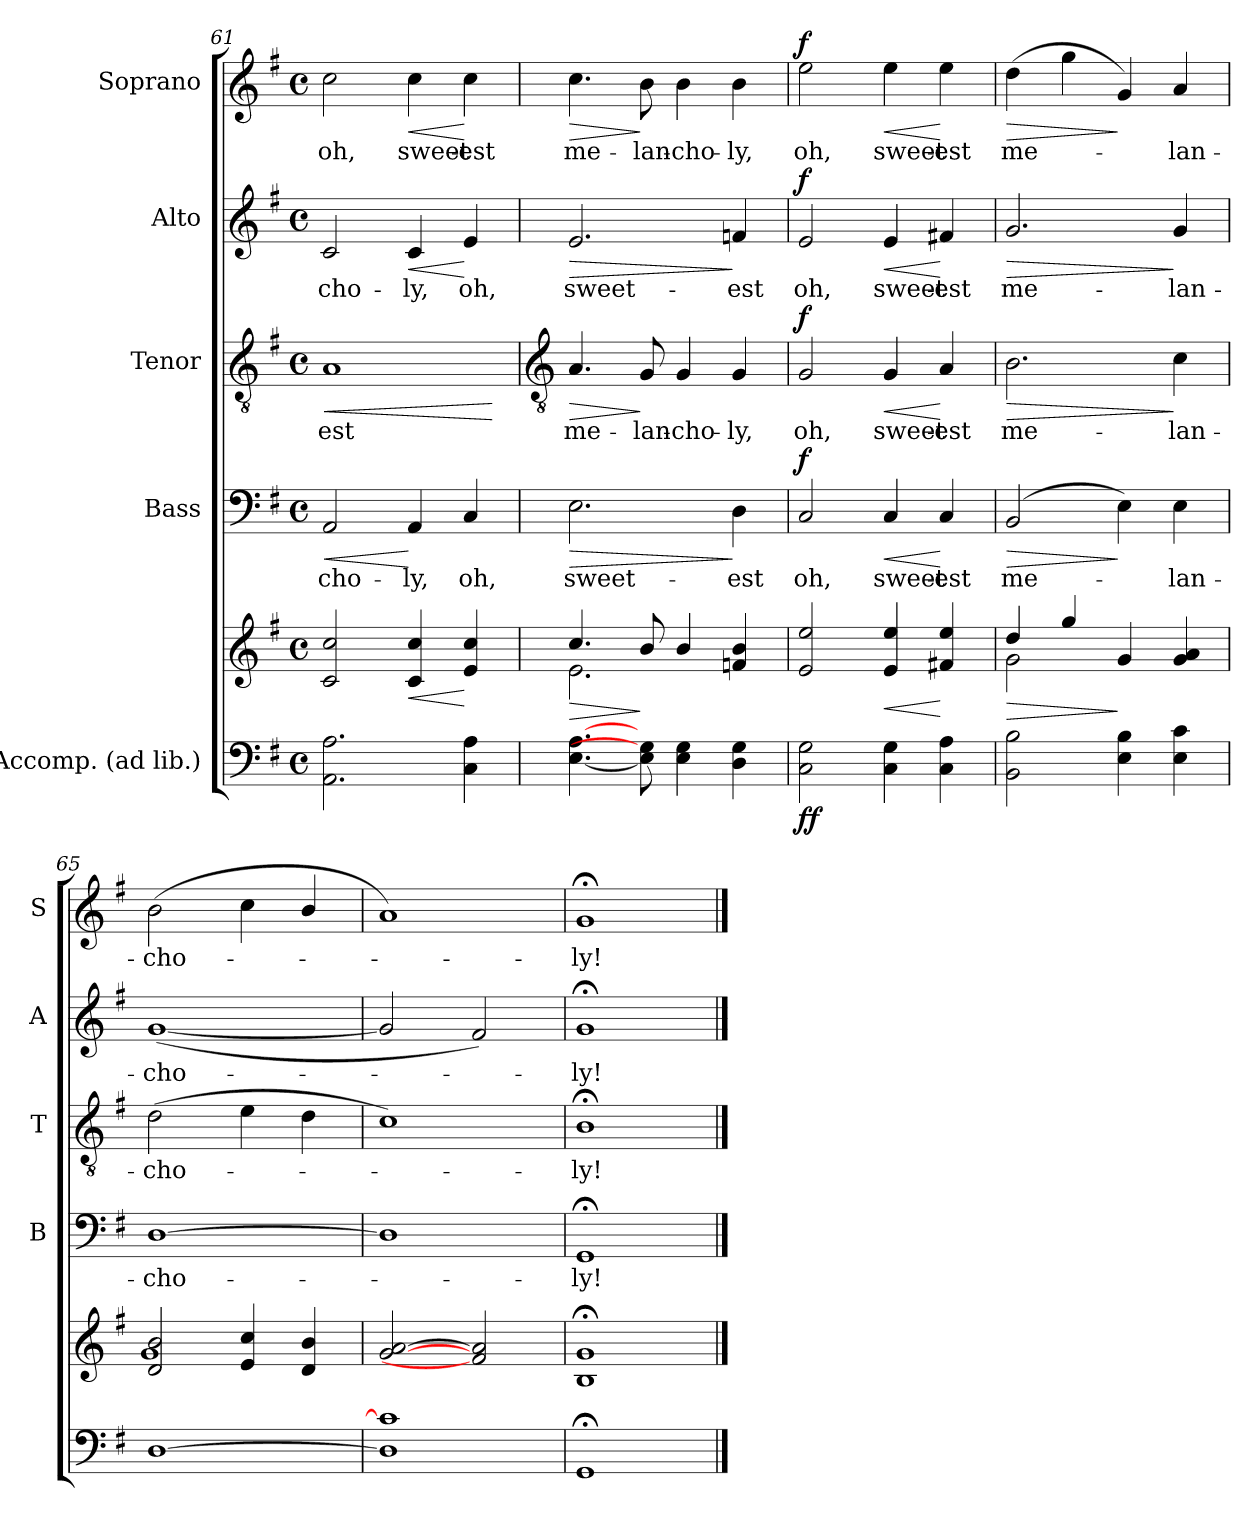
**kern	**kern	**dynam	**kern	**text	**dynam	**kern	**text	**dynam	**kern	**text	**dynam	**kern	**text	**dynam
*part5	*part5	*part5	*part4	*part4	*part4	*part3	*part3	*part3	*part2	*part2	*part2	*part1	*part1	*part1
*staff6	*staff5	*staff5/6	*staff4	*staff4	*staff4	*staff3	*staff3	*staff3	*staff2	*staff2	*staff2	*staff1	*staff1	*staff1
*I"Accomp. (ad lib.)	*	*	*I"Bass	*	*	*I"Tenor	*	*	*I"Alto	*	*	*I"Soprano	*	*
*	*	*	*I'B	*	*	*I'T	*	*	*I'A	*	*	*I'S	*	*
*clefF4	*clefG2	*	*clefF4	*	*	*clefGv2	*	*	*clefG2	*	*	*clefG2	*	*
*k[f#]	*k[f#]	*	*k[f#]	*	*	*k[f#]	*	*	*k[f#]	*	*	*k[f#]	*	*
*G:	*G:	*	*G:	*	*	*G:	*	*	*G:	*	*	*G:	*	*
*M4/4	*M4/4	*	*M4/4	*	*	*M4/4	*	*	*M4/4	*	*	*M4/4	*	*
*met(c)	*met(c)	*	*met(c)	*	*	*met(c)	*	*	*met(c)	*	*	*met(c)	*	*
=61	=61	=61	=61	=61	=61	=61	=61	=61	=61	=61	=61	=61	=61	=61
*	*^	*	*	*	*	*	*	*	*	*	*	*	*	*
!	!	!	!	!	!LO:LY:b	!LO:HP:b	!	!LO:LY:b	!LO:HP:b	!	!LO:LY:b	!	!	!LO:LY:b	!
2.AA 2.A	2c 2cc	1ryy	.	2AA	-cho-	<	1A	-est	<	2c	-cho-	.	2cc	oh,	.
!	!	!	!LO:HP:b	!	!LO:LY:b	!	!	!	!	!	!LO:LY:b	!LO:HP:b	!	!LO:LY:b	!LO:HP:b
.	4c 4cc	.	<	4AA	-ly,	[	.	.	.	4c	-ly,	<	4cc	sweet-	<
!	!	!	!	!	!LO:LY:b	!	!	!	!	!	!LO:LY:b	!	!	!LO:LY:b	!
4C 4A	4e 4cc	.	[	4C	oh,	.	.	.	.	4e	oh,	[	4cc	-est	[
*	*v	*v	*	*	*	*	*	*	*	*	*	*	*	*	*
.	.	.	.	.	.	.	.	[	.	.	.	.	.	.
!!LO:LB:g=z
=62	=62	=62	=62	=62	=62	=62	=62	=62	=62	=62	=62	=62	=62	=62
*	*	*	*	*	*	*clefGv2	*	*	*	*	*	*	*	*
!	!	!LO:HP:b	!	!LO:LY:b	!LO:HP:b	!	!LO:LY:b	!LO:HP:b	!	!LO:LY:b	!LO:HP:b	!	!LO:LY:b	!LO:HP:b
*	*^	*	*	*	*	*	*	*	*	*	*	*	*	*
[4.E [4.A	4.cc/	2.e\	>	2.E	sweet-	>	4.A	me-	>	2.e	sweet-	>	4.cc	me-	>
!	!	!	!	!	!	!	!	!LO:LY:b	!	!	!	!	!	!LO:LY:b	!
8E] 8G]	8b/	.	]	.	.	.	8G	-lan-	]	.	.	.	8b	-lan-	]
!	!	!	!	!	!	!	!	!LO:LY:b	!	!	!	!	!	!LO:LY:b	!
4E 4G	4b/	.	.	.	.	.	4G	-cho-	.	.	.	.	4b	-cho-	.
!	!	!	!	!	!LO:LY:b	!	!	!LO:LY:b	!	!	!LO:LY:b	!	!	!LO:LY:b	!
4D 4G	4fn 4b	4ryy	.	4D	-est	]	4G	-ly,	.	4fn	-est	]	4b	-ly,	.
=63	=63	=63	=63	=63	=63	=63	=63	=63	=63	=63	=63	=63	=63	=63	=63
!	!	!	!LO:DY:b=2	!	!LO:LY:b	!	!	!LO:LY:b	!	!	!LO:LY:b	!	!	!LO:LY:b	!
!	!	!	!LO:DY:n=1:b	!	!	!LO:DY:b	!	!	!LO:DY:b	!	!	!LO:DY:b	!	!	!LO:DY:b
2C 2G	2e 2ee	1ryy	f f	2C	oh,	f	2G	oh,	f	2e	oh,	f	2ee	oh,	f
!	!	!	!LO:HP:b	!	!LO:LY:b	!LO:HP:b	!	!LO:LY:b	!LO:HP:b	!	!LO:LY:b	!LO:HP:b	!	!LO:LY:b	!LO:HP:b
4C 4G	4e 4ee	.	<	4C	sweet-	<	4G	sweet-	<	4e	sweet-	<	4ee	sweet-	<
!	!	!	!	!	!LO:LY:b	!	!	!LO:LY:b	!	!	!LO:LY:b	!	!	!LO:LY:b	!
4C 4A	4f#X 4ee	.	[	4C	-est	[	4A	-est	[	4f#X	-est	[	4ee	-est	[
=64	=64	=64	=64	=64	=64	=64	=64	=64	=64	=64	=64	=64	=64	=64	=64
!	!	!	!LO:HP:b	!	!LO:LY:b	!LO:HP:b	!	!LO:LY:b	!LO:HP:b	!	!LO:LY:b	!LO:HP:b	!	!LO:LY:b	!LO:HP:b
2BB 2B	4dd/	2g\	>	(<2BB	me-	>	2.B	me-	>	2.g	me-	>	(<4dd	me-	>
.	4gg/	.	.	.	.	.	.	.	.	.	.	.	4gg	.	.
4E 4B	4g	2ryy	]	4E)	.	]	.	.	.	.	.	.	4g)	.	]
!	!	!	!	!	!LO:LY:b	!	!	!LO:LY:b	!	!	!LO:LY:b	!	!	!LO:LY:b	!
4E 4c	4g 4a	.	.	4E	lan-	.	4c	-lan-	]	4g	-lan-	]	4a	lan-	.
=65	=65	=65	=65	=65	=65	=65	=65	=65	=65	=65	=65	=65	=65	=65	=65
!	!	!	!	!	!LO:LY:b	!	!	!LO:LY:b	!	!	!LO:LY:b	!	!	!LO:LY:b	!
[1D	2d 2b	1g\	.	[1D	-cho-	.	(>2d	-cho-	.	(<[1g	-cho-	.	(<2b	-cho-	.
.	4e 4cc	.	.	.	.	.	4e	.	.	.	.	.	4cc	.	.
.	4d/ 4b/	.	.	.	.	.	4d	.	.	.	.	.	4b/	.	.
=66	=66	=66	=66	=66	=66	=66	=66	=66	=66	=66	=66	=66	=66	=66	=66
1D] 1c]	[2g [2a	1ryy	.	1D]	.	.	1c)	.	.	2g]	.	.	1a)	.	.
.	2f#] 2a]	.	.	.	.	.	.	.	.	2f#)	.	.	.	.	.
=67	=67	=67	=67	=67	=67	=67	=67	=67	=67	=67	=67	=67	=67	=67	=67
!	!	!	!	!	!LO:LY:b	!	!	!LO:LY:b	!	!	!LO:LY:b	!	!	!LO:LY:b	!
1GG;<	1B;< 1g;<	1ryy	.	1GG;<	ly!	.	1B;<	ly!	.	1g;<	ly!	.	1g;<	ly!	.
*	*v	*v	*	*	*	*	*	*	*	*	*	*	*	*	*
==	==	==	==	==	==	==	==	==	==	==	==	==	==	==
*-	*-	*-	*-	*-	*-	*-	*-	*-	*-	*-	*-	*-	*-	*-
